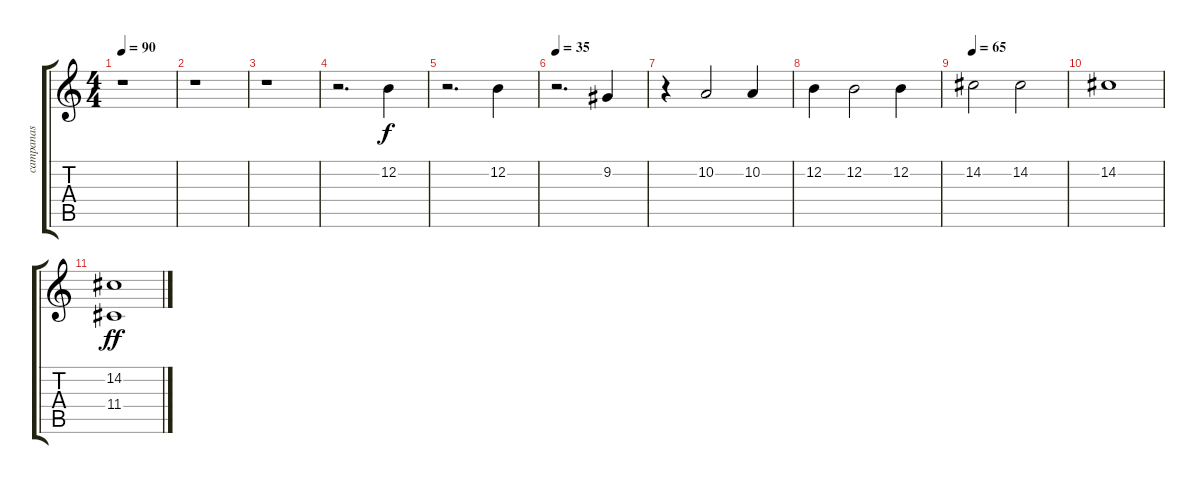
\track ("campanas" "campanas") {instrument vibraphone}
\staff {score tabs}
\tuning (E4 B3 G3 D3 A2 E2) {hide}
\ts (4 4)
\tempo 90
\clef g2
\ks c
r.1{dy f} |
r.1 |
r.1 |
r.2{d volume 16 balance 12 instrument tubularbells} 12.2.4 |
r.2{d} 12.2.4 |
\tempo 35
r.2{d} 9.2.4{volume 10 balance 16 instrument tubularbells} |
r.4 10.2.2 10.2.4 |
12.2.4 12.2.2 12.2.4 |
\tempo 65
14.2.2 14.2.2 |
14.2.1 |
(14.2 11.4).1{dy ff}
